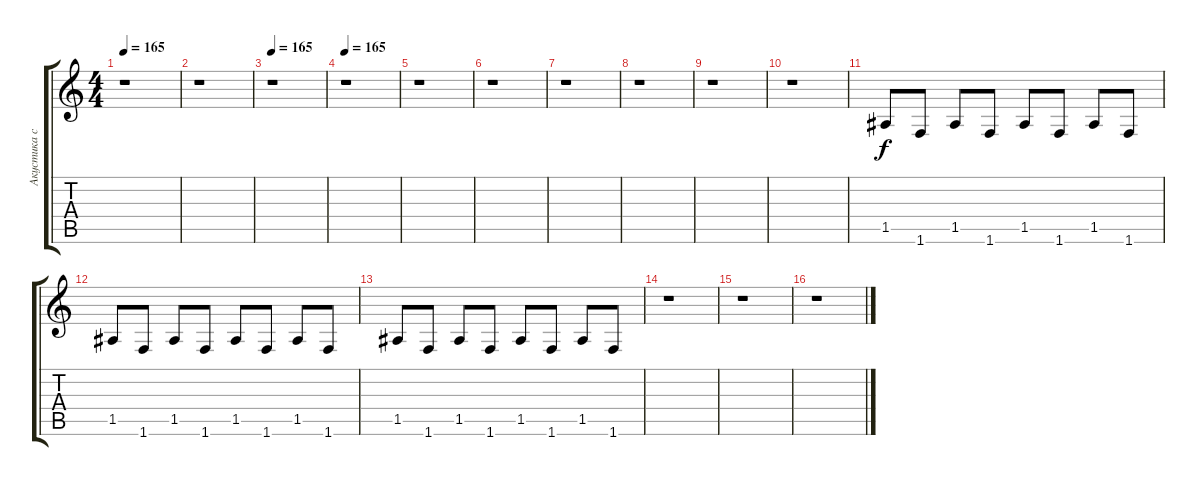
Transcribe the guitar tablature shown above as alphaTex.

\track ("Акустика соло" "Акустика с") {instrument acousticguitarsteel}
\staff {score tabs}
\tuning (E4 B3 G3 D3 A2 E2) {hide}
\ts (4 4)
\tempo 165
\clef g2
\ks c
r.1{dy f} |
r.1 |
\tempo 165
r.1 |
\tempo 165
r.1 |
r.1 |
r.1 |
r.1 |
r.1 |
r.1 |
r.1 |
1.5.8 1.6.8{volume 10} 1.5.8 1.6.8 1.5.8 1.6.8 1.5.8 1.6.8 |
1.5.8 1.6.8 1.5.8 1.6.8 1.5.8 1.6.8 1.5.8 1.6.8 |
1.5.8{volume 10} 1.6.8{volume 9} 1.5.8{volume 8} 1.6.8{volume 8} 1.5.8{volume 7} 1.6.8{volume 6} 1.5.8{volume 6} 1.6.8{volume 5} |
r.1 |
r.1 |
r.1
